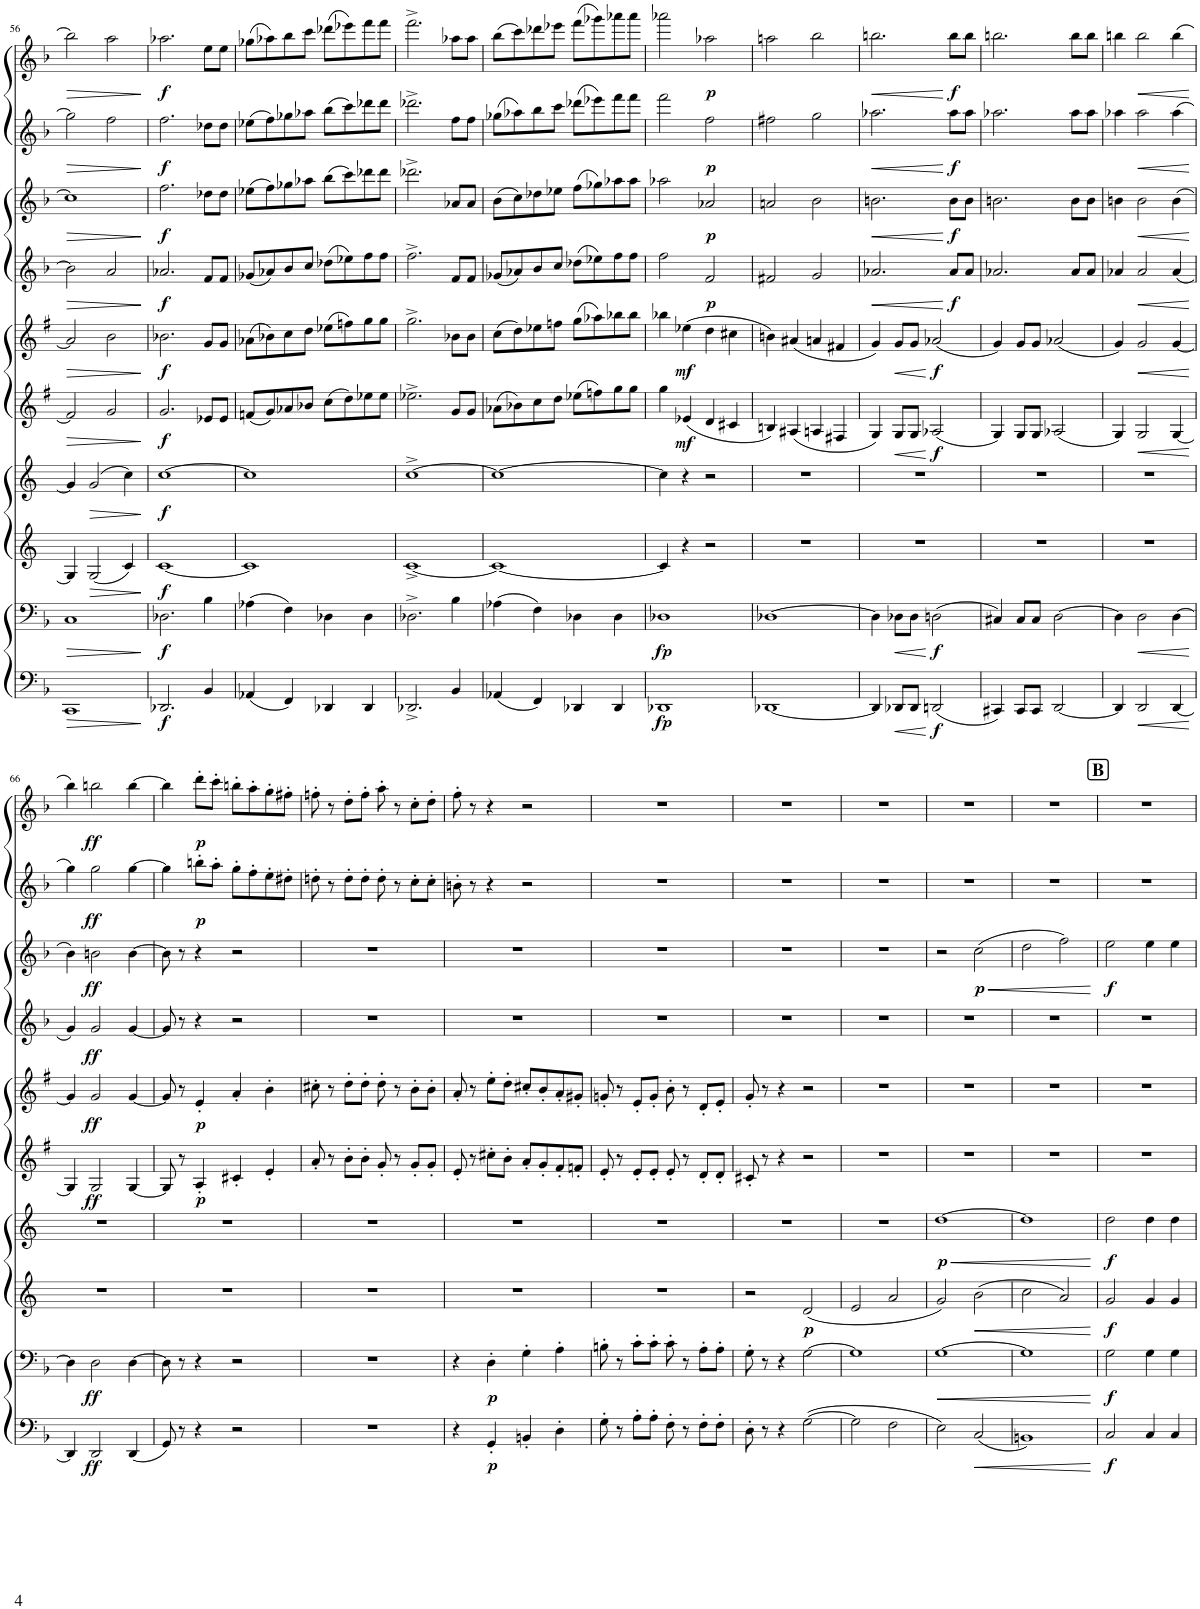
**kern	**dynam	**kern	**dynam	**kern	**dynam	**kern	**dynam	**kern	**dynam	**kern	**dynam	**kern	**dynam	**kern	**dynam	**kern	**dynam	**kern	**dynam
*part10	*part10	*part9	*part9	*part8	*part8	*part7	*part7	*part6	*part6	*part5	*part5	*part4	*part4	*part3	*part3	*part2	*part2	*part1	*part1
*staff10	*staff10	*staff9	*staff9	*staff8	*staff8	*staff7	*staff7	*staff6	*staff6	*staff5	*staff5	*staff4	*staff4	*staff3	*staff3	*staff2	*staff2	*staff1	*staff1
*I"Bassoon 2	*	*I"Bassoon 1	*	*I"Horn 2 in F	*	*I"Horn 1 in F	*	*I"Clarinet 2 in Bb	*	*I"Clarinet 1 in Bb	*	*I"Oboe 2	*	*I"Oboe 1	*	*I"Flute 2	*	*I"Flute 1	*
*I'Bsn	*	*I'Bsn	*	*I'Hn	*	*I'Hn	*	*I'Cl	*	*I'Cl	*	*I'Ob	*	*I'Ob	*	*I'Fl	*	*I'Fl	*
!!LO:PB:g=z
*clefF4	*	*clefF4	*	*clefG2	*	*clefG2	*	*clefG2	*	*clefG2	*	*clefG2	*	*clefG2	*	*clefG2	*	*clefG2	*
*	*	*	*	*Trd4c7	*	*Trd4c7	*	*Trd1c2	*	*Trd1c2	*	*	*	*	*	*	*	*	*
*k[b-]	*	*k[b-]	*	*k[]	*	*k[]	*	*k[f#]	*	*k[f#]	*	*k[b-]	*	*k[b-]	*	*k[b-]	*	*k[b-]	*
*M4/4	*	*M4/4	*	*M4/4	*	*M4/4	*	*M4/4	*	*M4/4	*	*M4/4	*	*M4/4	*	*M4/4	*	*M4/4	*
*met(c)	*	*met(c)	*	*met(c)	*	*met(c)	*	*met(c)	*	*met(c)	*	*met(c)	*	*met(c)	*	*met(c)	*	*met(c)	*
=56	=56	=56	=56	=56	=56	=56	=56	=56	=56	=56	=56	=56	=56	=56	=56	=56	=56	=56	=56
!	!LO:HP:b	!	!LO:HP:b	!	!	!	!	!	!LO:HP:b	!	!LO:HP:b	!	!LO:HP:b	!	!LO:HP:b	!	!LO:HP:b	!	!LO:HP:b
1CC	>	1C	>	4G/]	.	4g/]	.	2f#/]	>	2a/]	>	2b-\]	>	1cc]	>	2gg\]	>	2bb-\]	>
!	!	!	!	!	!LO:HP:b	!	!LO:HP:b	!	!	!	!	!	!	!	!	!	!	!	!
.	.	.	.	(2G/	>	(2g/	>	.	.	.	.	.	.	.	.	.	.	.	.
.	.	.	.	.	.	.	.	2g/	.	2b\	.	2a/	.	.	.	2ff\	.	2aa\	.
.	.	.	.	4c/)	.	4cc\)	.	.	.	.	.	.	.	.	.	.	.	.	.
.	]	.	]	.	]	.	]	.	]	.	]	.	]	.	]	.	]	.	]
=57	=57	=57	=57	=57	=57	=57	=57	=57	=57	=57	=57	=57	=57	=57	=57	=57	=57	=57	=57
!	!LO:DY:b	!	!LO:DY:b	!	!LO:DY:b	!	!LO:DY:b	!	!LO:DY:b	!	!LO:DY:b	!	!LO:DY:b	!	!LO:DY:b	!	!LO:DY:b	!	!LO:DY:b
2.DD-X/	f	2.D-X\	f	[1c	f	[1cc	f	2.g/	f	2.b-X\	f	2.a-X/	f	2.ff\	f	2.ff\	f	2.aa-X\	f
4BB-/	.	4B-\	.	.	.	.	.	8e-X/L	.	8g/L	.	8f/L	.	8dd-X\L	.	8dd-X\L	.	8ee\L	.
.	.	.	.	.	.	.	.	8e-/J	.	8g/J	.	8f/J	.	8dd-\J	.	8dd-\J	.	8ee\J	.
=58	=58	=58	=58	=58	=58	=58	=58	=58	=58	=58	=58	=58	=58	=58	=58	=58	=58	=58	=58
(4AA-X/	.	(4A-X\	.	1c]	.	1cc]	.	(8fn/L	.	(8a-X\L	.	(8g-X/L	.	(8ee-X\L	.	(8ee-X\L	.	(8gg-X\L	.
.	.	.	.	.	.	.	.	8g/)	.	8b-X\)	.	8a-X/)	.	8ff\)	.	8ff\)	.	8aa-X\)	.
4FF/)	.	4F\)	.	.	.	.	.	8a-X/	.	8cc\	.	8b-/	.	8gg-X\	.	8gg-X\	.	8bb-\	.
.	.	.	.	.	.	.	.	8b-X/J	.	8dd\J	.	8cc/J	.	8aa-X\J	.	8aa-X\J	.	8ccc\J	.
4DD-X/	.	4D-X\	.	.	.	.	.	(8cc\L	.	(8ee-X\L	.	(8dd-X\L	.	(8bb-\L	.	(8bb-\L	.	(8ddd-X\L	.
.	.	.	.	.	.	.	.	8dd\)	.	8ffn\)	.	8ee-X\)	.	8ccc\)	.	8ccc\)	.	8eee-X\)	.
4DD-/	.	4D-\	.	.	.	.	.	8ee-X\	.	8gg\	.	8ff\	.	8ddd-X\	.	8ddd-X\	.	8fff\	.
.	.	.	.	.	.	.	.	8ee-\J	.	8gg\J	.	8ff\J	.	8ddd-\J	.	8ddd-\J	.	8fff\J	.
=59	=59	=59	=59	=59	=59	=59	=59	=59	=59	=59	=59	=59	=59	=59	=59	=59	=59	=59	=59
2.DD-X^/	.	2.D-X^\	.	[1c^	.	[1cc^	.	2.ee-X^\	.	2.gg^\	.	2.ff^\	.	2.ddd-X^\	.	2.ddd-X^\	.	2.fff^\	.
4BB-/	.	4B-\	.	.	.	.	.	8g/L	.	8b-X\L	.	8f/L	.	8a-X/L	.	8ff\L	.	8aa-X\L	.
.	.	.	.	.	.	.	.	8g/J	.	8b-\J	.	8f/J	.	8a-/J	.	8ff\J	.	8aa-\J	.
=60	=60	=60	=60	=60	=60	=60	=60	=60	=60	=60	=60	=60	=60	=60	=60	=60	=60	=60	=60
(4AA-X/	.	(4A-X\	.	1c_	.	1cc_	.	(8a-X\L	.	(8cc\L	.	(8g-X/L	.	(8b-\L	.	(8gg-X\L	.	(8bb-\L	.
.	.	.	.	.	.	.	.	8b-X\)	.	8dd\)	.	8a-X/)	.	8cc\)	.	8aa-X\)	.	8ccc\)	.
4FF/)	.	4F\)	.	.	.	.	.	8cc\	.	8ee-X\	.	8b-/	.	8dd-X\	.	8bb-\	.	8ddd-X\	.
.	.	.	.	.	.	.	.	8dd\J	.	8ffn\J	.	8cc/J	.	8ee-X\J	.	8ccc\J	.	8eee-X\J	.
4DD-X/	.	4D-X\	.	.	.	.	.	(8ee-X\L	.	(8gg\L	.	(8dd-X\L	.	(8ff\L	.	(8ddd-X\L	.	(8fff\L	.
.	.	.	.	.	.	.	.	8ffn\)	.	8aa-X\)	.	8ee-X\)	.	8gg-X\)	.	8eee-X\)	.	8ggg-X\)	.
4DD-/	.	4D-\	.	.	.	.	.	8gg\	.	8bb-X\	.	8ff\	.	8aa-X\	.	8fff\	.	8aaa-X\	.
.	.	.	.	.	.	.	.	8gg\J	.	8bb-\J	.	8ff\J	.	8aa-\J	.	8fff\J	.	8aaa-\J	.
=61	=61	=61	=61	=61	=61	=61	=61	=61	=61	=61	=61	=61	=61	=61	=61	=61	=61	=61	=61
!	!LO:DY:b	!	!LO:DY:b	!	!	!	!	!	!	!	!	!	!	!	!	!	!	!	!
1DD-X	fp	1D-X	fp	4c/]	.	4cc\]	.	4gg\	.	4bb-X\	.	2ff\	.	2aa-X\	.	2fff\	.	2aaa-X\	.
!	!	!	!	!	!	!	!	!	!LO:DY:b	!	!LO:DY:b	!	!	!	!	!	!	!	!
.	.	.	.	4r	.	4r	.	(4e-X/	mf	(4ee-X\	mf	.	.	.	.	.	.	.	.
!	!	!	!	!	!	!	!	!	!	!	!	!	!LO:DY:b	!	!LO:DY:b	!	!LO:DY:b	!	!LO:DY:b
.	.	.	.	2r	.	2r	.	4d/	.	4dd\	.	2f/	p	2a-X/	p	2ff\	p	2aa-X\	p
.	.	.	.	.	.	.	.	4c#X/	.	4cc#X\	.	.	.	.	.	.	.	.	.
=62	=62	=62	=62	=62	=62	=62	=62	=62	=62	=62	=62	=62	=62	=62	=62	=62	=62	=62	=62
[1DD-X	.	[1D-X	.	1r	.	1r	.	4Bn/)	.	4bn\)	.	2f#X/	.	2an/	.	2ff#X\	.	2aan\	.
.	.	.	.	.	.	.	.	(4A#X/	.	(4a#X/	.	.	.	.	.	.	.	.	.
.	.	.	.	.	.	.	.	4An/	.	4an/	.	2g/	.	2b-\	.	2gg\	.	2bb-\	.
.	.	.	.	.	.	.	.	4F#X/	.	4f#X/	.	.	.	.	.	.	.	.	.
=63	=63	=63	=63	=63	=63	=63	=63	=63	=63	=63	=63	=63	=63	=63	=63	=63	=63	=63	=63
!	!	!	!	!	!	!	!	!	!	!	!	!	!LO:HP:b	!	!LO:HP:b	!	!LO:HP:b	!	!LO:HP:b
4DD-/]	.	4D-\]	.	1r	.	1r	.	4G/)	.	4g/)	.	2.a-X/	<	2.bn\	<	2.aa-X\	<	2.bbn\	<
!	!LO:HP:b	!	!LO:HP:b	!	!	!	!	!	!LO:HP:b	!	!LO:HP:b	!	!	!	!	!	!	!	!
8DD-X/L	<	8D-X\L	<	.	.	.	.	8G/L	<	8g/L	<	.	.	.	.	.	.	.	.
8DD-/J	.	8D-\J	.	.	.	.	.	8G/J	.	8g/J	.	.	.	.	.	.	.	.	.
!	!LO:DY:n=1:b	!	!LO:DY:n=1:b	!	!	!	!	!	!LO:DY:n=1:b	!	!LO:DY:n=1:b	!	!	!	!	!	!	!	!
(2DDn/	[ f	(2Dn\	[ f	.	.	.	.	(2A-X/	[ f	(2a-X/	[ f	.	.	.	.	.	.	.	.
!	!	!	!	!	!	!	!	!	!	!	!	!	!LO:DY:n=1:b	!	!LO:DY:n=1:b	!	!LO:DY:n=1:b	!	!LO:DY:n=1:b
.	.	.	.	.	.	.	.	.	.	.	.	8a-/L	[ f	8b\L	[ f	8aa-\L	[ f	8bb\L	[ f
.	.	.	.	.	.	.	.	.	.	.	.	8a-/J	.	8b\J	.	8aa-\J	.	8bb\J	.
=64	=64	=64	=64	=64	=64	=64	=64	=64	=64	=64	=64	=64	=64	=64	=64	=64	=64	=64	=64
4CC#X/)	.	4C#X/)	.	1r	.	1r	.	4G/)	.	4g/)	.	2.a-X/	.	2.bn\	.	2.aa-X\	.	2.bbn\	.
8CC#/L	.	8C#/L	.	.	.	.	.	8G/L	.	8g/L	.	.	.	.	.	.	.	.	.
8CC#/J	.	8C#/J	.	.	.	.	.	8G/J	.	8g/J	.	.	.	.	.	.	.	.	.
[2DD/	.	[2D\	.	.	.	.	.	(2A-X/	.	(2a-X/	.	.	.	.	.	.	.	.	.
.	.	.	.	.	.	.	.	.	.	.	.	8a-/L	.	8b\L	.	8aa-\L	.	8bb\L	.
.	.	.	.	.	.	.	.	.	.	.	.	8a-/J	.	8b\J	.	8aa-\J	.	8bb\J	.
=65	=65	=65	=65	=65	=65	=65	=65	=65	=65	=65	=65	=65	=65	=65	=65	=65	=65	=65	=65
4DD/]	.	4D\]	.	1r	.	1r	.	4G/)	.	4g/)	.	4a-X/	.	4bn\	.	4aa-X\	.	4bbn\	.
!	!LO:HP:b	!	!LO:HP:b	!	!	!	!	!	!LO:HP:b	!	!LO:HP:b	!	!LO:HP:b	!	!LO:HP:b	!	!LO:HP:b	!	!LO:HP:b
2DD/	<	2D\	<	.	.	.	.	2G/	<	2g/	<	2a-/	<	2b\	<	2aa-\	<	2bb\	<
[4DD/	.	[4D\	.	.	.	.	.	[4G/	.	[4g/	.	(4a-/	.	(4b\	.	(4aa-\	.	(4bb\	.
.	[	.	[	.	.	.	.	.	[	.	[	.	[	.	[	.	[	.	[
!!LO:LB:g=z
=66	=66	=66	=66	=66	=66	=66	=66	=66	=66	=66	=66	=66	=66	=66	=66	=66	=66	=66	=66
4DD/]	.	4D\]	.	1r	.	1r	.	4G/]	.	4g/]	.	4g/)	.	4b-\)	.	4gg\)	.	4bb-\)	.
!	!LO:DY:b	!	!LO:DY:b	!	!	!	!	!	!LO:DY:b	!	!LO:DY:b	!	!LO:DY:b	!	!LO:DY:b	!	!LO:DY:b	!	!LO:DY:b
2DD/	ff	2D\	ff	.	.	.	.	2G/	ff	2g/	ff	2g/	ff	2bn\	ff	2gg\	ff	2bbn\	ff
(4DD/	.	[4D\	.	.	.	.	.	[4G/	.	[4g/	.	[4g/	.	[4b\	.	[4gg\	.	[4bb\	.
=67	=67	=67	=67	=67	=67	=67	=67	=67	=67	=67	=67	=67	=67	=67	=67	=67	=67	=67	=67
8GG/)	.	8D\]	.	1r	.	1r	.	8G/]	.	8g/]	.	8g/]	.	8b\]	.	4gg\]	.	4bb\]	.
8r	.	8r	.	.	.	.	.	8r	.	8r	.	8r	.	8r	.	.	.	.	.
!	!	!	!	!	!	!	!	!	!LO:DY:b	!	!LO:DY:b	!	!	!	!	!	!LO:DY:b	!	!LO:DY:b
4r	.	4r	.	.	.	.	.	4A'/	p	4e'/	p	4r	.	4r	.	8bbn'\L	p	8ddd'\L	p
.	.	.	.	.	.	.	.	.	.	.	.	.	.	.	.	8aa'\J	.	8ccc'\J	.
2r	.	2r	.	.	.	.	.	4c#X'/	.	4a'/	.	2r	.	2r	.	8gg'\L	.	8bbn'\L	.
.	.	.	.	.	.	.	.	.	.	.	.	.	.	.	.	8ff'\	.	8aa'\	.
.	.	.	.	.	.	.	.	4e'/	.	4b'\	.	.	.	.	.	8ee'\	.	8gg'\	.
.	.	.	.	.	.	.	.	.	.	.	.	.	.	.	.	8dd#X'\J	.	8ff#X'\J	.
=68	=68	=68	=68	=68	=68	=68	=68	=68	=68	=68	=68	=68	=68	=68	=68	=68	=68	=68	=68
1r	.	1r	.	1r	.	1r	.	8a'/	.	8cc#X'\	.	1r	.	1r	.	8ddn'\	.	8ffn'\	.
.	.	.	.	.	.	.	.	8r	.	8r	.	.	.	.	.	8r	.	8r	.
.	.	.	.	.	.	.	.	8b'\L	.	8dd'\L	.	.	.	.	.	8dd'\L	.	8dd'\L	.
.	.	.	.	.	.	.	.	8b'\J	.	8dd'\J	.	.	.	.	.	8dd'\J	.	8ff'\J	.
.	.	.	.	.	.	.	.	8g'/	.	8dd'\	.	.	.	.	.	8dd'\	.	8aa'\	.
.	.	.	.	.	.	.	.	8r	.	8r	.	.	.	.	.	8r	.	8r	.
.	.	.	.	.	.	.	.	8g'/L	.	8b'\L	.	.	.	.	.	8cc'\L	.	8cc'\L	.
.	.	.	.	.	.	.	.	8g'/J	.	8b'\J	.	.	.	.	.	8cc'\J	.	8dd'\J	.
=69	=69	=69	=69	=69	=69	=69	=69	=69	=69	=69	=69	=69	=69	=69	=69	=69	=69	=69	=69
4r	.	4r	.	1r	.	1r	.	8e'/	.	8a'/	.	1r	.	1r	.	8bn'\	.	8ff'\	.
.	.	.	.	.	.	.	.	8r	.	8r	.	.	.	.	.	8r	.	8r	.
!	!LO:DY:b	!	!LO:DY:b	!	!	!	!	!	!	!	!	!	!	!	!	!	!	!	!
4GG'/	p	4D'\	p	.	.	.	.	8cc#X'\L	.	8ee'\L	.	.	.	.	.	4r	.	4r	.
.	.	.	.	.	.	.	.	8b'\J	.	8dd'\J	.	.	.	.	.	.	.	.	.
4BBn'/	.	4G'\	.	.	.	.	.	8a'/L	.	8cc#X'/L	.	.	.	.	.	2r	.	2r	.
.	.	.	.	.	.	.	.	8g'/	.	8b'/	.	.	.	.	.	.	.	.	.
4D'\	.	4A'\	.	.	.	.	.	8f#'/	.	8a'/	.	.	.	.	.	.	.	.	.
.	.	.	.	.	.	.	.	8fn'/J	.	8g#X'/J	.	.	.	.	.	.	.	.	.
=70	=70	=70	=70	=70	=70	=70	=70	=70	=70	=70	=70	=70	=70	=70	=70	=70	=70	=70	=70
8G'\	.	8Bn'\	.	1r	.	1r	.	8e'/	.	8gn'/	.	1r	.	1r	.	1r	.	1r	.
8r	.	8r	.	.	.	.	.	8r	.	8r	.	.	.	.	.	.	.	.	.
8A'\L	.	8c'\L	.	.	.	.	.	8e'/L	.	8e'/L	.	.	.	.	.	.	.	.	.
8A'\J	.	8c'\J	.	.	.	.	.	8e'/J	.	8g'/J	.	.	.	.	.	.	.	.	.
8F'\	.	8c'\	.	.	.	.	.	8e'/	.	8b'\	.	.	.	.	.	.	.	.	.
8r	.	8r	.	.	.	.	.	8r	.	8r	.	.	.	.	.	.	.	.	.
8F'\L	.	8A'\L	.	.	.	.	.	8d'/L	.	8d'/L	.	.	.	.	.	.	.	.	.
8F'\J	.	8A'\J	.	.	.	.	.	8d'/J	.	8e'/J	.	.	.	.	.	.	.	.	.
=71	=71	=71	=71	=71	=71	=71	=71	=71	=71	=71	=71	=71	=71	=71	=71	=71	=71	=71	=71
8D'\	.	8G'\	.	2r	.	1r	.	8c#X'/	.	8g'/	.	1r	.	1r	.	1r	.	1r	.
8r	.	8r	.	.	.	.	.	8r	.	8r	.	.	.	.	.	.	.	.	.
4r	.	4r	.	.	.	.	.	4r	.	4r	.	.	.	.	.	.	.	.	.
!	!	!	!	!	!LO:DY:b	!	!	!	!	!	!	!	!	!	!	!	!	!	!
([2G\	.	[2G\	.	(<2d/	p	.	.	2r	.	2r	.	.	.	.	.	.	.	.	.
=72	=72	=72	=72	=72	=72	=72	=72	=72	=72	=72	=72	=72	=72	=72	=72	=72	=72	=72	=72
2G\]	.	1G]	.	2e/	.	1r	.	1r	.	1r	.	1r	.	1r	.	1r	.	1r	.
2F\	.	.	.	2a/	.	.	.	.	.	.	.	.	.	.	.	.	.	.	.
=73	=73	=73	=73	=73	=73	=73	=73	=73	=73	=73	=73	=73	=73	=73	=73	=73	=73	=73	=73
!	!	!	!LO:HP:b	!	!	!	!LO:HP:b	!	!	!	!	!	!	!	!	!	!	!	!
!	!	!	!	!	!	!	!LO:DY:n=1:b	!	!	!	!	!	!	!	!	!	!	!	!
2E\)	.	[1G	<	2g/)	.	[1dd	< p	1r	.	1r	.	1r	.	2r	.	1r	.	1r	.
!	!LO:HP:b	!	!	!	!LO:HP:b	!	!	!	!	!	!	!	!	!	!LO:HP:b	!	!	!	!
!	!	!	!	!	!	!	!	!	!	!	!	!	!	!	!LO:DY:n=1:b	!	!	!	!
(2C/	<	.	.	(2b\	<	.	.	.	.	.	.	.	.	(2cc\	< p	.	.	.	.
=74	=74	=74	=74	=74	=74	=74	=74	=74	=74	=74	=74	=74	=74	=74	=74	=74	=74	=74	=74
1BBn)	.	1G]	.	2cc\	.	1dd]	.	1r	.	1r	.	1r	.	2dd\	.	1r	.	1r	.
.	.	.	.	2a/)	.	.	.	.	.	.	.	.	.	2ff\)	.	.	.	.	.
.	[	.	[	.	[	.	[	.	.	.	.	.	.	.	[	.	.	.	.
!!LO:REH:place=s1:a:B:cj:fs=14:t=B
=75	=75	=75	=75	=75	=75	=75	=75	=75	=75	=75	=75	=75	=75	=75	=75	=75	=75	=75	=75
!	!LO:DY:b	!	!LO:DY:b	!	!LO:DY:b	!	!LO:DY:b	!	!	!	!	!	!	!	!LO:DY:b	!	!	!	!
2C/	f	2G\	f	2g/	f	2dd\	f	1r	.	1r	.	1r	.	2ee\	f	1r	.	1r	.
4C/	.	4G\	.	4g/	.	4dd\	.	.	.	.	.	.	.	4ee\	.	.	.	.	.
4C/	.	4G\	.	4g/	.	4dd\	.	.	.	.	.	.	.	4ee\	.	.	.	.	.
=	=	=	=	=	=	=	=	=	=	=	=	=	=	=	=	=	=	=	=
*-	*-	*-	*-	*-	*-	*-	*-	*-	*-	*-	*-	*-	*-	*-	*-	*-	*-	*-	*-
